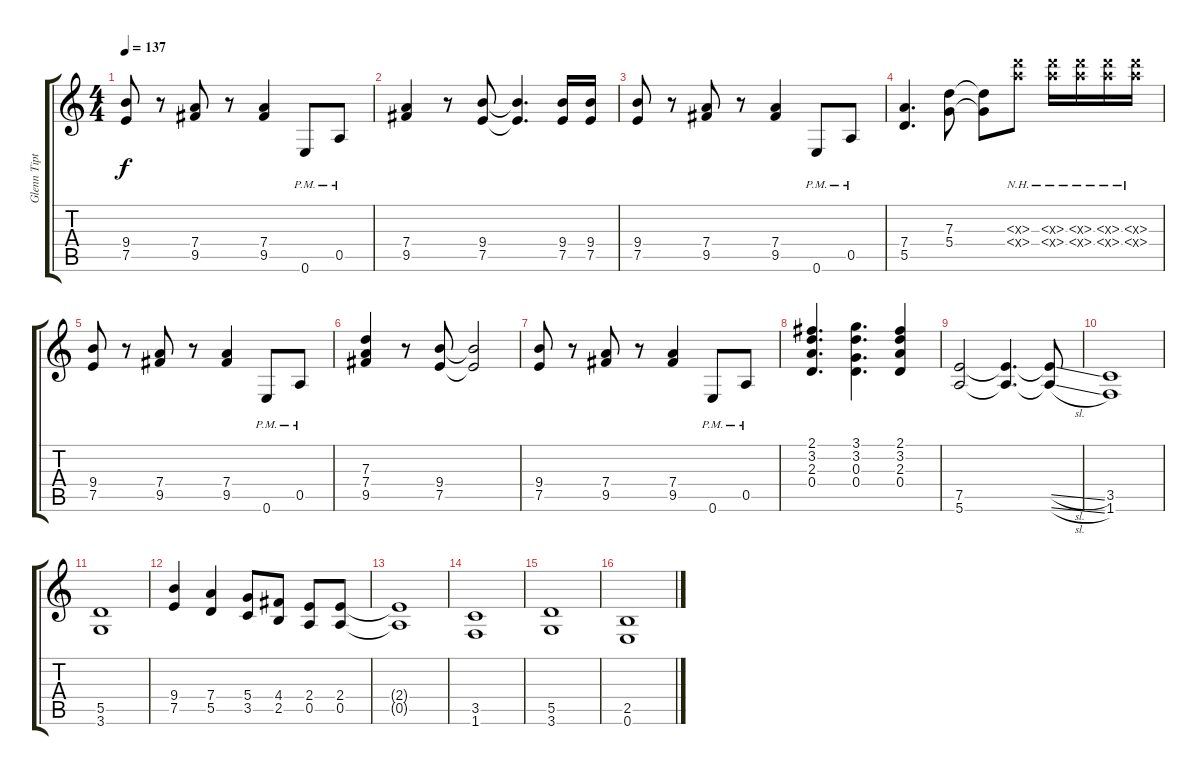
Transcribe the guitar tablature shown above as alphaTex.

\track ("Glenn Tipton" "Glenn Tipt") {instrument distortionguitar}
\staff {score tabs}
\tuning (E4 B3 G3 D3 A2 E2) {hide}
\ts (4 4)
\tempo 137
\clef g2
\ks c
(9.4 7.5).8{dy f} r.8 (7.4 9.5).8 r.8 (7.4 9.5).4 0.6{pm}.8 0.5{pm}.8 |
(7.4 9.5).4 r.8 (9.4 7.5).8 (9.4{t} 7.5{t}).4{d} (9.4 7.5).16 (9.4 7.5).16 |
(9.4 7.5).8 r.8 (7.4 9.5).8 r.8 (7.4 9.5).4 0.6{pm}.8 0.5{pm}.8 |
(7.4 5.5).4{d} (7.3 5.4).8 (7.3{t} 5.4{t}).8 (7.3{nh x} 7.4{nh x}).8 (7.3{nh x} 7.4{nh x}).16 (7.3{nh x} 7.4{nh x}).16 (7.3{nh x} 7.4{nh x}).16 (7.3{nh x} 7.4{nh x}).16 |
(9.4 7.5).8 r.8 (7.4 9.5).8 r.8 (7.4 9.5).4 0.6{pm}.8 0.5{pm}.8 |
(7.3 7.4 9.5).4 r.8 (9.4 7.5).8 (9.4{t} 7.5{t}).2 |
(9.4 7.5).8 r.8 (7.4 9.5).8 r.8 (7.4 9.5).4 0.6{pm}.8 0.5{pm}.8 |
(2.1 3.2 2.3 0.4).4{d} (3.1 3.2 0.3 0.4).4{d} (2.1 3.2 2.3 0.4).4 |
(7.5 5.6).2 (7.5{t} 5.6{t}).4{d} (7.5{sl t} 5.6{sl t}).8 |
(3.5 1.6).1 |
(5.5 3.6).1 |
(9.4 7.5).4 (7.4 5.5).4 (5.4 3.5).8 (4.4 2.5).8 (2.4 0.5).8 (2.4 0.5).8 |
(2.4{t} 0.5{t}).1 |
(3.5 1.6).1 |
(5.5 3.6).1 |
(2.5 0.6).1
